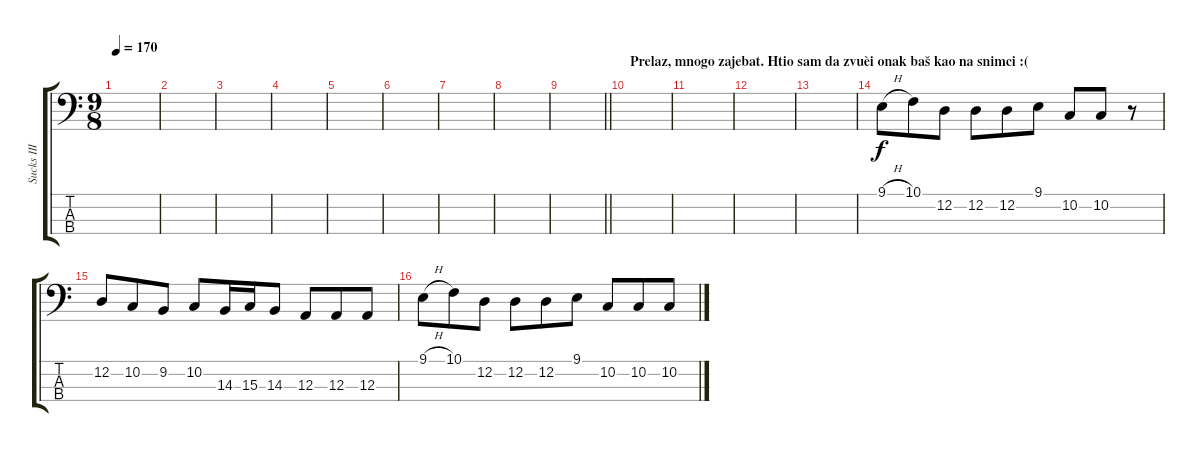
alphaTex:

\track ("Sucks III" "Sucks III") {instrument altosax}
\staff {score tabs}
\tuning (G2 D2 A1 E1) {hide}
\ts (9 8)
\tempo 170
\clef f4
\ks c
|
|
|
|
|
|
|
|
\barLineRight lightlight
|
\section ("" "Prelaz, mnogo zajebat. Htio sam da zvuèi onak baš kao na snimci :(")
|
|
|
|
9.1{h}.8 10.1.8 12.2.8 12.2.8 12.2.8 9.1.8 10.2.8 10.2.8 r.8 |
12.2.8 10.2.8 9.2.8 10.2.8 14.3.16 15.3.16 14.3.8 12.3.8 12.3.8 12.3.8 |
9.1{h}.8 10.1.8 12.2.8 12.2.8 12.2.8 9.1.8 10.2.8 10.2.8 10.2.8
